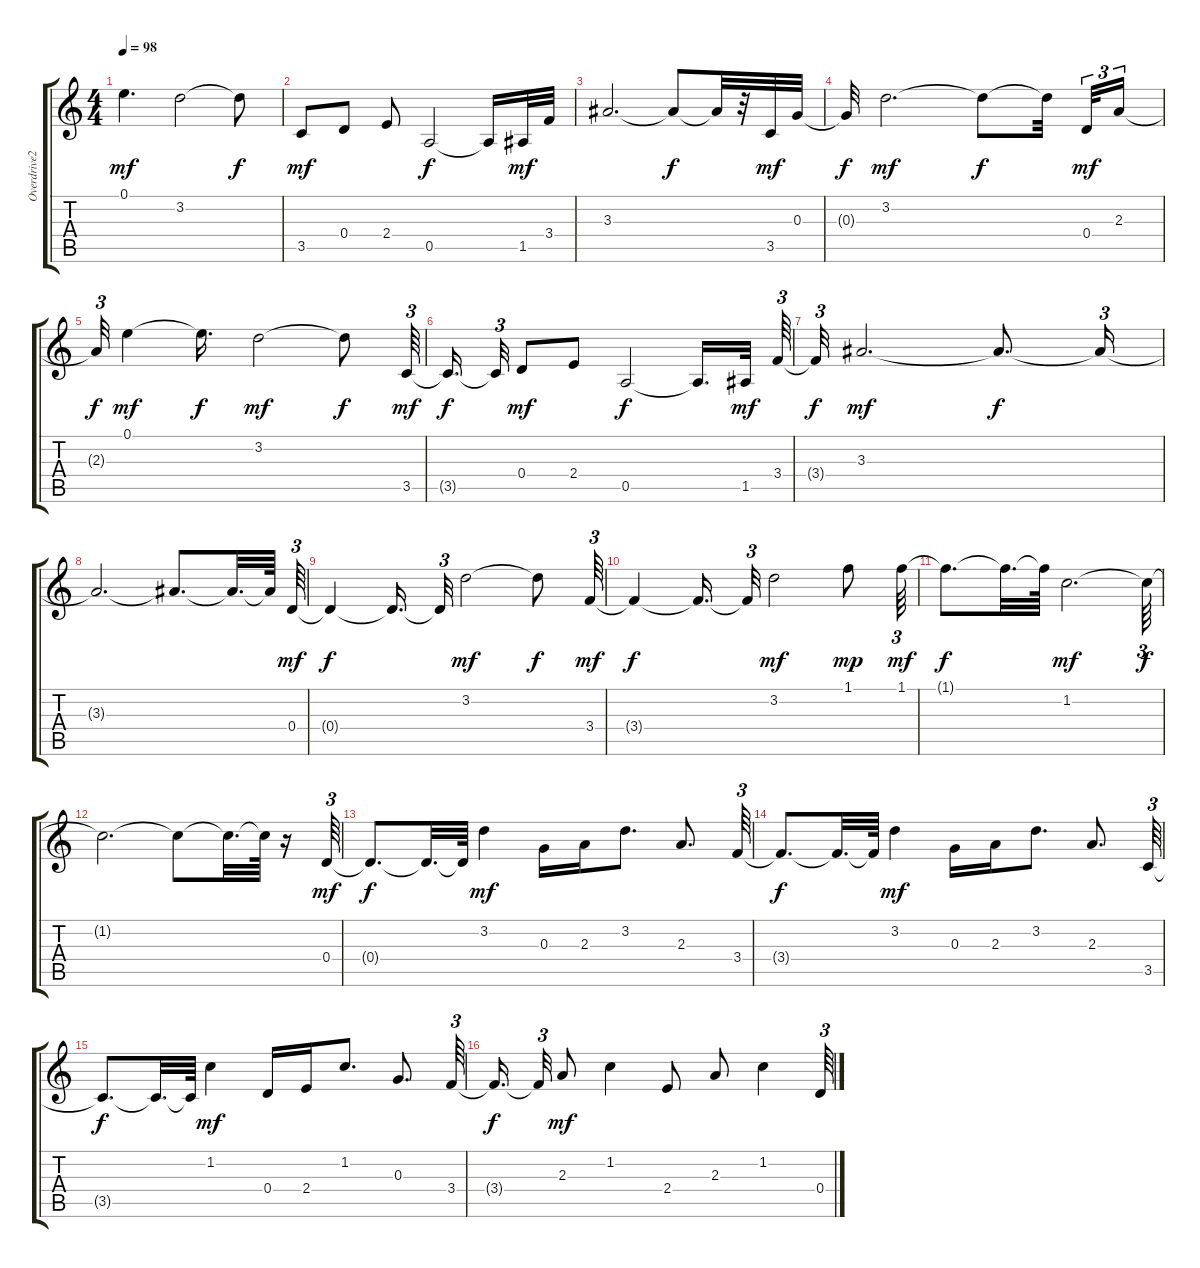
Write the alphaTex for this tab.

\track ("Overdrive2" "Overdrive2") {instrument overdrivenguitar}
\staff {score tabs}
\tuning (E4 B3 G3 D3 A2 E2) {hide}
\ts (4 4)
\tempo 98
\clef g2
\ks c
0.1.4{d dy mf} 3.2.2 3.2{t}.8{dy f} |
3.5.8{dy mf} 0.4.8 2.4.8 0.5.2{dy f} 0.5{t}.16 1.5.32{dy mf} 3.4.32 |
3.3.2{d} 3.3{t}.8{dy f} 3.3{t}.32 r.32 3.5.32{dy mf} 0.3.32 |
0.3{t}.32{dy f} 3.2.2{d dy mf} 3.2{t}.8{dy f} 3.2{t}.32{beam splitsecondary} 0.4.32{tu (3 2) dy mf} 2.3.16{tu (3 2)} |
2.3{t}.32{tu (3 2) dy f} 0.1.4{dy mf} 0.1{t}.16{d dy f} 3.2.2{dy mf} 3.2{t}.8{dy f} 3.5.64{tu (3 2) dy mf} |
3.5{t}.16{d dy f beam splitsecondary} 3.5{t}.32{tu (3 2)} 0.4.8{dy mf} 2.4.8 0.5.2{dy f} 0.5{t}.16{d} 1.5.32{dy mf} 3.4.64{tu (3 2)} |
3.4{t}.32{tu (3 2) dy f} 3.3.2{d dy mf} 3.3{t}.8{d dy f} 3.3{t}.16{tu (3 2)} |
3.3{t}.2{d} 3.3{t}.8{d} 3.3{t}.32{d} 3.3{t}.64 0.4.64{tu (3 2) dy mf} |
0.4{t}.4{dy f} 0.4{t}.16{d} 0.4{t}.32{tu (3 2)} 3.2.2{dy mf} 3.2{t}.8{dy f} 3.4.64{tu (3 2) dy mf} |
3.4{t}.4{dy f} 3.4{t}.16{d} 3.4{t}.32{tu (3 2)} 3.2.2{dy mf} 1.1.8{dy mp} 1.1.64{tu (3 2) dy mf} |
1.1{t}.8{d dy f} 1.1{t}.32{d} 1.1{t}.64 1.2.2{d dy mf} 1.2{t}.64{tu (3 2) dy f} |
1.2{t}.2{d} 1.2{t}.8 1.2{t}.32{d} 1.2{t}.64 r.16 0.4.64{tu (3 2) dy mf} |
0.4{t}.8{d dy f} 0.4{t}.32{d} 0.4{t}.64 3.2.4{dy mf} 0.3.16 2.3.16 3.2.8{d} 2.3.8{d} 3.4.64{tu (3 2)} |
3.4{t}.8{d dy f} 3.4{t}.32{d} 3.4{t}.64 3.2.4{dy mf} 0.3.16 2.3.16 3.2.8{d} 2.3.8{d} 3.5.64{tu (3 2)} |
3.5{t}.8{d dy f} 3.5{t}.32{d} 3.5{t}.64 1.2.4{dy mf} 0.4.16 2.4.16 1.2.8{d} 0.3.8{d} 3.4.64{tu (3 2)} |
3.4{t}.16{d dy f beam splitsecondary} 3.4{t}.32{tu (3 2)} 2.3.8{dy mf} 1.2.4 2.4.8 2.3.8 1.2.4 0.4.64{tu (3 2)}
